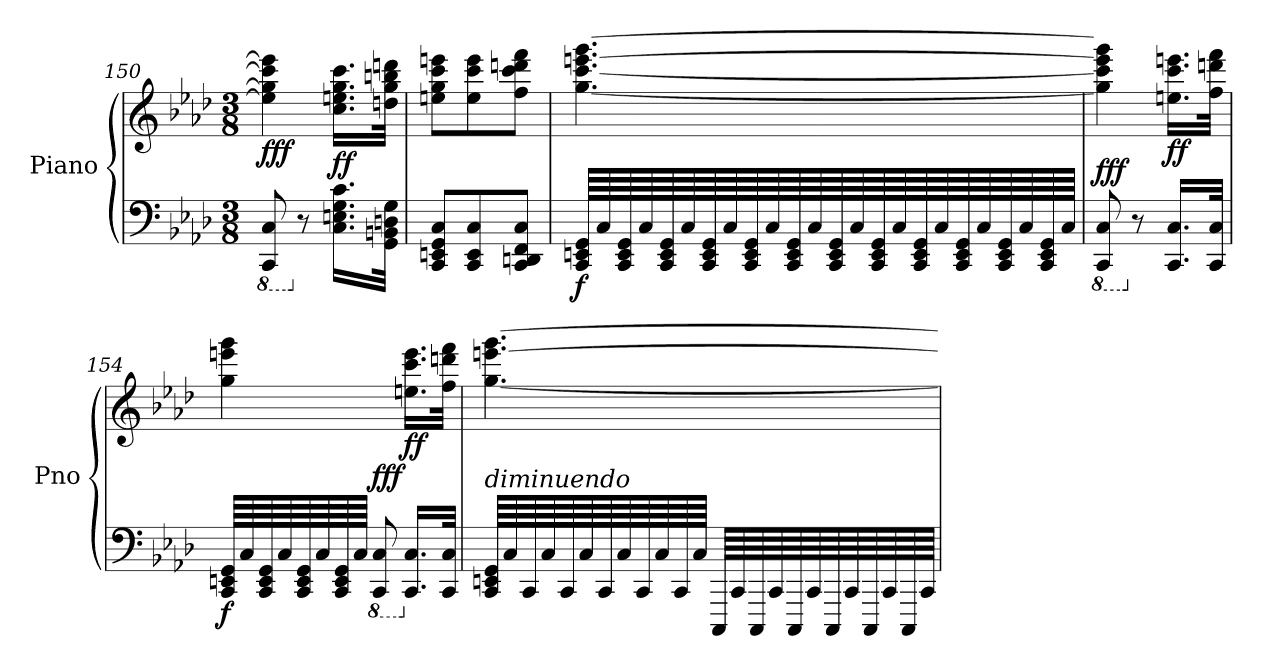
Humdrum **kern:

**kern	**kern	**dynam
*part1	*part1	*part1
*staff2	*staff1	*staff1/2
*I"Piano	*	*
*I'Pno	*	*
*clefF4	*clefG2	*
*k[b-e-a-d-]	*k[b-e-a-d-]	*
*M3/8	*M3/8	*
*8ba	*	*
=150	=150	=150
!	!	!LO:DY:b
8CCC/ 8CC/	4ee\] 4gg\] 4ccc\] 4eee\]	fff
*X8ba	*	*
8r	.	.
!	!	!LO:DY:a=2
16.C\ 16.En\ 16.G\ 16.c\LL	16.cc\ 16.een\ 16.gg\ 16.ccc\LL	ff
32GG\ 32BBn\ 32Dn\ 32G\JJk	32ddn\ 32gg\ 32bbn\ 32dddn\JJk	.
=151	=151	=151
8CC/ 8EEn/ 8GG/ 8C/L	8een\ 8gg\ 8ccc\ 8eeen\L	.
8CC/ 8EE/ 8C/	8ee\ 8ccc\ 8eee\	.
8CC/ 8DDn/ 8FF/ 8C/J	8ff\ 8ccc\ 8dddn\ 8fff\J	.
!!LO:LB:g=z
=152	=152	=152
!	!	!LO:DY:b=2
64CC/ 64EEn/ 64GG/LLLL	[4.gg\ [4.ccc\ [4.eeen\ [4.ggg\	f
64C/	.	.
64CC/ 64EE/ 64GG/	.	.
64C/	.	.
64CC/ 64EE/ 64GG/	.	.
64C/	.	.
64CC/ 64EE/ 64GG/	.	.
64C/	.	.
64CC/ 64EE/ 64GG/	.	.
64C/	.	.
64CC/ 64EE/ 64GG/	.	.
64C/	.	.
64CC/ 64EE/ 64GG/	.	.
64C/	.	.
64CC/ 64EE/ 64GG/	.	.
64C/	.	.
64CC/ 64EE/ 64GG/	.	.
64C/	.	.
64CC/ 64EE/ 64GG/	.	.
64C/	.	.
64CC/ 64EE/ 64GG/	.	.
64C/	.	.
64CC/ 64EE/ 64GG/	.	.
64C/JJJJ	.	.
=153	=153	=153
*8ba	*	*
!	!	!LO:DY:a=2
8CCC/ 8CC/	4gg\] 4ccc\] 4eee\] 4ggg\]	fff
*X8ba	*	*
8r	.	.
!	!	!LO:DY:b
16.CC/ 16.C/LL	16.een\ 16.ccc\ 16.eeen\LL	ff
32CC/ 32C/JJk	32ff\ 32dddn\ 32fff\JJk	.
=154	=154	=154
!	!	!LO:DY:b=2
64CC/ 64EEn/ 64GG/LLLL	4gg\ 4eeen\ 4ggg\	f
64C/	.	.
64CC/ 64EE/ 64GG/	.	.
64C/	.	.
64CC/ 64EE/ 64GG/	.	.
64C/	.	.
64CC/ 64EE/ 64GG/	.	.
64C/JJJJ	.	.
*8ba	*	*
!	!	!LO:DY:a=2
8CCC/ 8CC/	.	fff
*X8ba	*	*
!	!	!LO:DY:b
16.CC/ 16.C/LL	16.een\ 16.ccc\ 16.eee\LL	ff
32CC/ 32C/JJk	32ff\ 32dddn\ 32fff\JJk	.
!!LO:LB:g=z
=155	=155	=155
!LO:TX:a:i:t=diminuendo	!	!
64CC/ 64EEn/ 64GG/LLLL	[4.gg\ [4.eeen\ [4.ggg\	.
64C/	.	.
64CC/	.	.
64C/	.	.
64CC/	.	.
64C/	.	.
64CC/	.	.
64C/	.	.
64CC/	.	.
64C/	.	.
64CC/	.	.
64C/JJJJ	.	.
64CCC/LLLL	.	.
64CC/	.	.
64CCC/	.	.
64CC/	.	.
64CCC/	.	.
64CC/	.	.
64CCC/	.	.
64CC/	.	.
64CCC/	.	.
64CC/	.	.
64CCC/	.	.
64CC/JJJJ	.	.
=	=	=
*-	*-	*-
